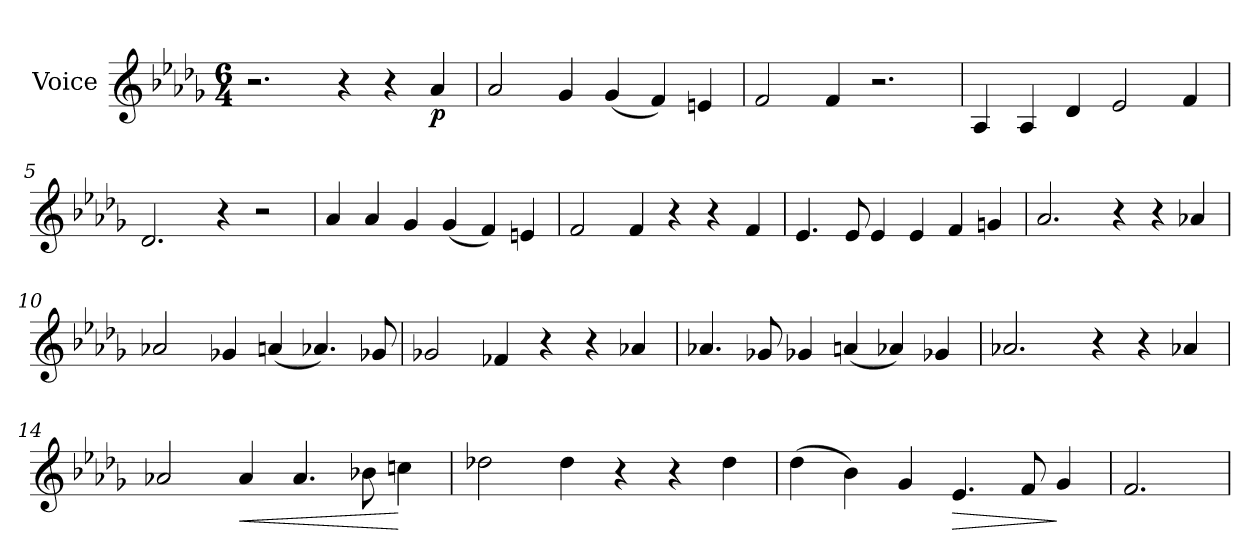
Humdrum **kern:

**kern	**dynam
*part1	*part1
*staff1	*staff1
*I"Voice	*
*I'V	*
*clefG2	*
*k[b-e-a-d-g-]	*
*M6/4	*
=1	=1
2.r	.
4r	.
4r	.
!	!LO:DY:b
4a-/	p
=2	=2
2a-/	.
4g-/	.
(<4g-/	.
4f/)	.
4en/	.
=3	=3
2f/	.
4f/	.
2.r	.
=4	=4
4A-/	.
4A-/	.
4d-/	.
2e-/	.
4f/	.
=5	=5
2.d-/	.
4r	.
2r	.
=6	=6
4a-/	.
4a-/	.
4g-/	.
(<4g-/	.
4f/)	.
4en/	.
!!LO:LB:g=z
=7	=7
2f/	.
4f/	.
4r	.
4r	.
4f/	.
=8	=8
4.e-/	.
8e-/	.
4e-/	.
4e-/	.
4f/	.
4gn/	.
=9	=9
2.a-/	.
4r	.
4r	.
4a-Xi/	.
=10	=10
2a-Xi/	.
4g-Xi/	.
(<4an/	.
4.a-Xi/)	.
8g-Xi/	.
=11	=11
2g-Xi/	.
4f-Xi/	.
4r	.
4r	.
4a-Xi/	.
!!LO:LB:g=z
=12	=12
4.a-Xi/	.
8g-Xi/	.
4g-Xi/	.
(<4an/	.
4a-Xi/)	.
4g-Xi/	.
=13	=13
2.a-Xi/	.
4r	.
4r	.
4a-X/	.
=14	=14
2a-X/	.
!	!LO:HP:b
4a-/	<
4.a-/	.
8b-X\	.
4ccn\	[
=15	=15
2dd-X\	.
4dd-\	.
4r	.
4r	.
4dd-\	.
=16	=16
(>4dd-\	.
4b-\)	.
4g-/	.
!	!LO:HP:b
4.e-/	>
8f/	.
4g-/	]
!!LO:LB:g=z
=17	=17
2.f/	.
=	=
*-	*-
